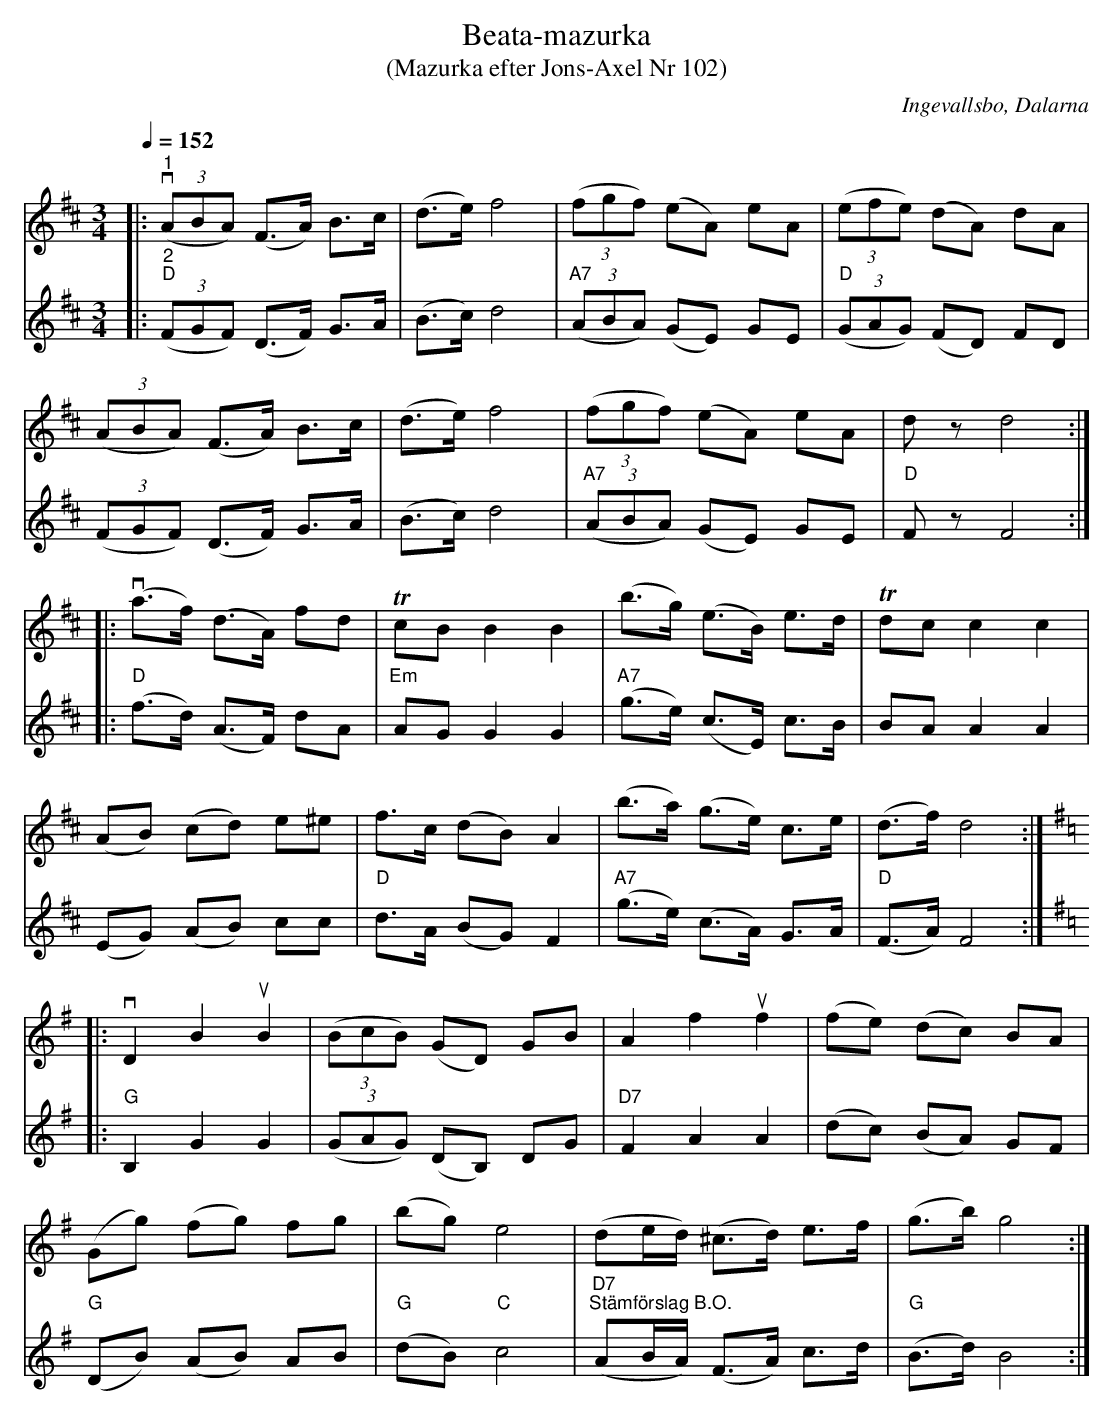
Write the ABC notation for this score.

X:1
T:Beata-mazurka
T:(Mazurka efter Jons-Axel Nr 102)
O:Ingevallsbo, Dalarna
L:1/8
Q:1/4=152
M:3/4
K:D
V:1
|:"^1"v (3(ABA) (F>A) B>c | (d>e) f4 | (3(fgf) (eA) eA | (3(efe) (dA) dA |
(3(ABA) (F>A) B>c | (d>e) f4 | (3(fgf) (eA) eA | d z d4 ::
v (a>f) (d>A) fd |T cB B2 B2 | (b>g) (e>B) e>d |T dc c2 c2 |
(AB) (cd) e^e | f>c (dB) A2 | (b>a) (g>e) c>e | (d>f) d4 ::
[K:G]v D2 B2u B2 | (3(BcB) (GD) GB | A2 f2u f2 | (fe) (dc) BA |
(Gg) (fg) fg | (bg) e4 | (de/d/) (^c>d) e>f | (g>b) g4 :|
V:2
|:"^2" "D"(3(FGF) (D>F) G>A | (B>c) d4 |"A7" (3(ABA) (GE) GE |"D" (3(GAG) (FD) FD |
(3(FGF) (D>F) G>A | (B>c) d4 |"A7" (3(ABA) (GE) GE |"D" F z F4 ::
"D" (f>d) (A>F) dA | "Em" AG G2 G2 |"A7" (g>e) (c>E) c>B | BA A2 A2 |
(EG) (AB) cc |"D" d>A (BG) F2 | "A7"(g>e) (c>A) G>A |"D" (F>A) F4 ::
[K:G]"G" B,2 G2 G2 | (3(GAG) (DB,) DG |"D7" F2 A2 A2 | (dc) (BA) GF |
"G" (DB) (AB) AB |"G" (dB)"C" c4 |"D7" "^Stämförslag B.O." (AB/A/) (F>A) c>d | "G" (B>d) B4 :|
